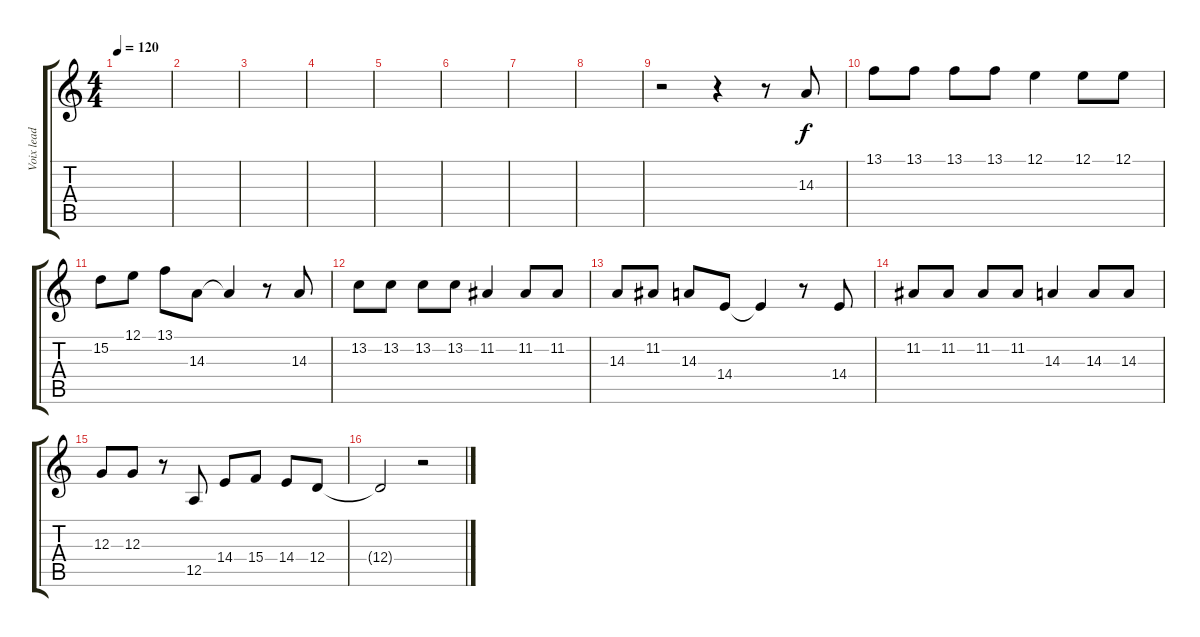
\track ("Voix lead" "Voix lead") {instrument accordion}
\staff {score tabs}
\tuning (E4 B3 G3 D3 A2 E2) {hide}
\ts (4 4)
\tempo 120
\clef g2
\ks c
|
|
|
|
|
|
|
|
r.2 r.4 r.8 14.3.8 |
13.1.8 13.1.8 13.1.8 13.1.8 12.1.4 12.1.8 12.1.8 |
15.2.8 12.1.8 13.1.8 14.3.8 14.3{t}.4 r.8 14.3.8 |
13.2.8 13.2.8 13.2.8 13.2.8 11.2.4 11.2.8 11.2.8 |
14.3.8 11.2.8 14.3.8 14.4.8 14.4{t}.4 r.8 14.4.8 |
11.2.8 11.2.8 11.2.8 11.2.8 14.3.4 14.3.8 14.3.8 |
12.3.8 12.3.8 r.8 12.5.8 14.4.8 15.4.8 14.4.8 12.4.8 |
12.4{t}.2 r.2
